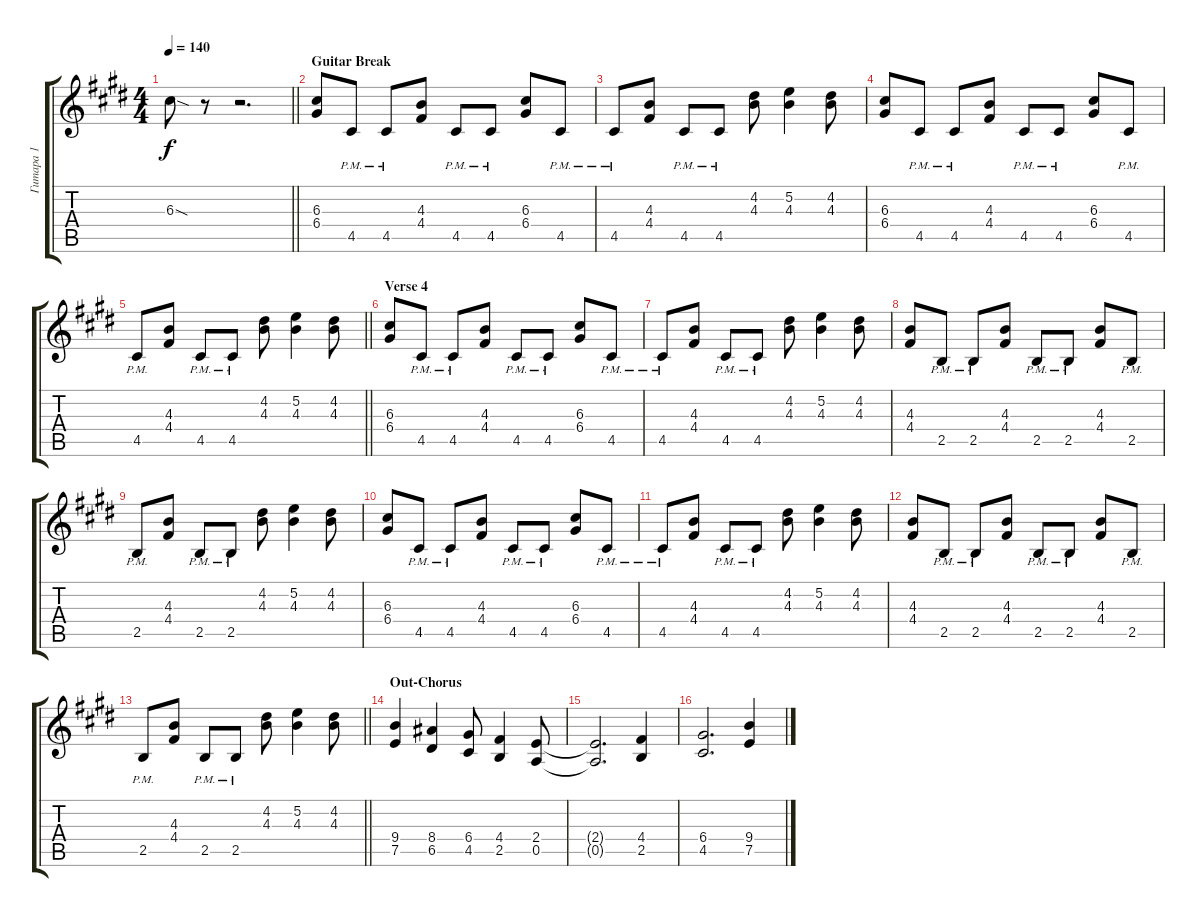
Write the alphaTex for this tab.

\track ("Гитара 1" "Гитара 1") {instrument distortionguitar}
\staff {score tabs}
\tuning (E4 B3 G3 D3 A2 E2) {hide}
\ts (4 4)
\tempo 140
\clef g2
\barLineRight lightlight
\ks c#minor
6.3{sod t}.8{dy f} r.8 r.2{d} |
\section ("" "Guitar Break")
(6.3 6.4).8 4.5{pm}.8 4.5{pm}.8 (4.3 4.4).8 4.5{pm}.8 4.5{pm}.8 (6.3 6.4).8 4.5{pm}.8 |
4.5{pm}.8 (4.3 4.4).8 4.5{pm}.8 4.5{pm}.8 (4.2 4.3).8 (5.2 4.3).4 (4.2 4.3).8 |
(6.3 6.4).8 4.5{pm}.8 4.5{pm}.8 (4.3 4.4).8 4.5{pm}.8 4.5{pm}.8 (6.3 6.4).8 4.5{pm}.8 |
\barLineRight lightlight
4.5{pm}.8 (4.3 4.4).8 4.5{pm}.8 4.5{pm}.8 (4.2 4.3).8 (5.2 4.3).4 (4.2 4.3).8 |
\section ("" "Verse 4")
(6.3 6.4).8 4.5{pm}.8 4.5{pm}.8 (4.3 4.4).8 4.5{pm}.8 4.5{pm}.8 (6.3 6.4).8 4.5{pm}.8 |
4.5{pm}.8 (4.3 4.4).8 4.5{pm}.8 4.5{pm}.8 (4.2 4.3).8 (5.2 4.3).4 (4.2 4.3).8 |
(4.3 4.4).8 2.5{pm}.8 2.5{pm}.8 (4.3 4.4).8 2.5{pm}.8 2.5{pm}.8 (4.3 4.4).8 2.5{pm}.8 |
2.5{pm}.8 (4.3 4.4).8 2.5{pm}.8 2.5{pm}.8 (4.2 4.3).8 (5.2 4.3).4 (4.2 4.3).8 |
(6.3 6.4).8 4.5{pm}.8 4.5{pm}.8 (4.3 4.4).8 4.5{pm}.8 4.5{pm}.8 (6.3 6.4).8 4.5{pm}.8 |
4.5{pm}.8 (4.3 4.4).8 4.5{pm}.8 4.5{pm}.8 (4.2 4.3).8 (5.2 4.3).4 (4.2 4.3).8 |
(4.3 4.4).8 2.5{pm}.8 2.5{pm}.8 (4.3 4.4).8 2.5{pm}.8 2.5{pm}.8 (4.3 4.4).8 2.5{pm}.8 |
\barLineRight lightlight
2.5{pm}.8 (4.3 4.4).8 2.5{pm}.8 2.5{pm}.8 (4.2 4.3).8 (5.2 4.3).4 (4.2 4.3).8 |
\section ("" "Out-Chorus")
(9.4 7.5).4 (8.4 6.5).4 (6.4 4.5).8 (4.4 2.5).4 (2.4 0.5).8 |
(2.4{t} 0.5{t}).2{d} (4.4 2.5).4 |
(6.4 4.5).2{d} (9.4 7.5).4
